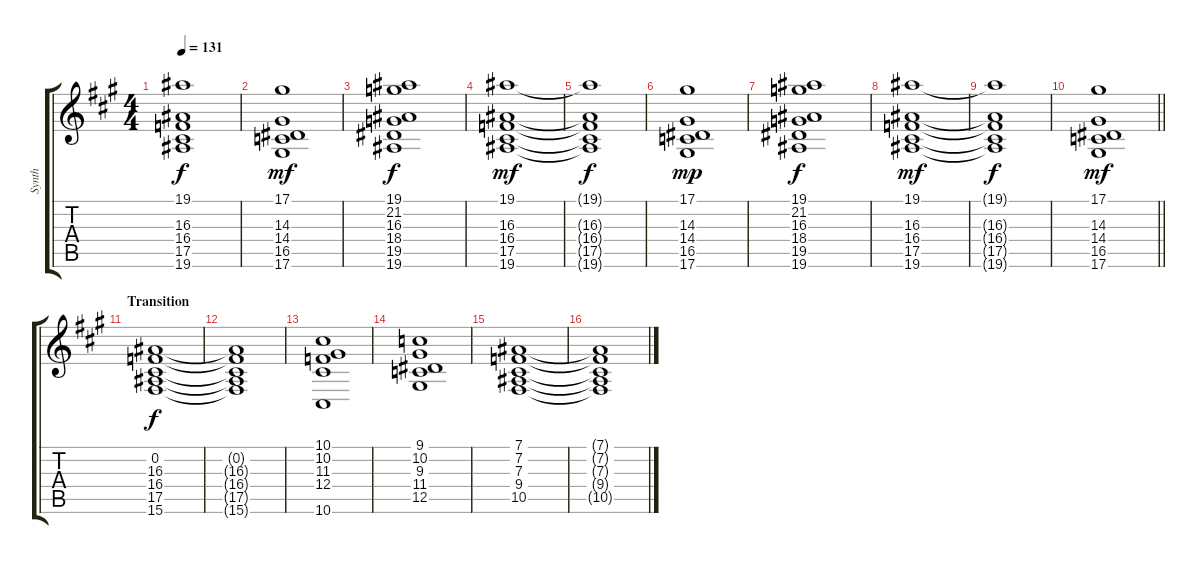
\track ("Synth" "Synth") {instrument pad2warm}
\staff {score tabs}
\tuning (Eb4 Bb3 Gb3 Db3 Ab2 Eb2) {hide}
\ts (4 4)
\tempo 131
\clef g2
\ks a
(19.1{t} 16.3{t} 16.4{t} 17.5{t} 19.6{t}).1{dy f} |
(17.1 14.3 14.4 16.5 17.6).1{dy mf} |
(19.1 21.2 16.3 18.4 19.5 19.6).1{dy f} |
(19.1 16.3 16.4 17.5 19.6).1{dy mf} |
(19.1{t} 16.3{t} 16.4{t} 17.5{t} 19.6{t}).1{dy f} |
(17.1 14.3 14.4 16.5 17.6).1{dy mp} |
(19.1 21.2 16.3 18.4 19.5 19.6).1{dy f} |
(19.1 16.3 16.4 17.5 19.6).1{dy mf} |
(19.1{t} 16.3{t} 16.4{t} 17.5{t} 19.6{t}).1{dy f} |
\barLineRight lightlight
(17.1 14.3 14.4 16.5 17.6).1{dy mf} |
\section ("" "Transition")
(0.2 16.3 16.4 17.5 15.6).1{dy f} |
(0.2{t} 16.3{t} 16.4{t} 17.5{t} 15.6{t}).1 |
(10.1 10.2 11.3 12.4 10.6).1 |
(9.1 10.2 9.3 11.4 12.5).1 |
(7.1 7.2 7.3 9.4 10.5).1 |
(7.1{t} 7.2{t} 7.3{t} 9.4{t} 10.5{t}).1
